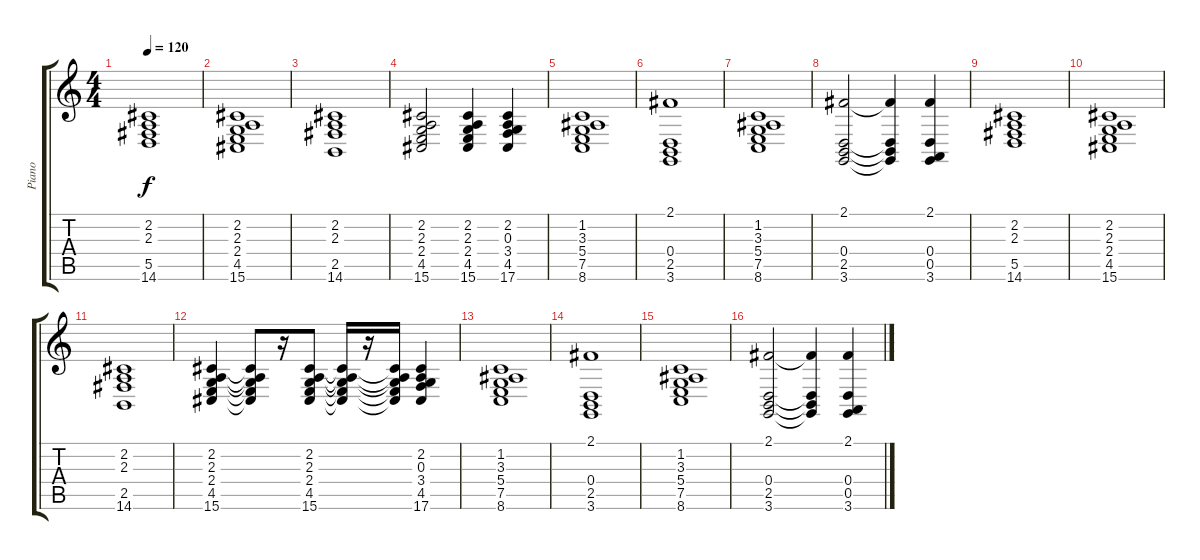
\track ("Piano" "Piano") {instrument acousticgrandpiano}
\staff {score tabs}
\tuning (E4 B3 G3 D3 A2 E2) {hide}
\ts (4 4)
\tempo 120
\clef g2
\ks c
(2.2 2.3 5.5 14.6).1{dy f} |
(2.2 2.3 2.4 4.5 15.6).1 |
(2.2 2.3 2.5 14.6).1 |
(2.2 2.3 2.4 4.5 15.6).2 (2.2 2.3 2.4 4.5 15.6).4 (2.2 0.3 3.4 4.5 17.6).4 |
(1.2 3.3 5.4 7.5 8.6).1 |
(2.1 0.4 2.5 3.6).1 |
(1.2 3.3 5.4 7.5 8.6).1 |
(2.1 0.4 2.5 3.6).2 (2.1{t} 0.4{t} 2.5{t} 3.6{t}).4 (2.1 0.4 0.5 3.6).4 |
(2.2 2.3 5.5 14.6).1 |
(2.2 2.3 2.4 4.5 15.6).1 |
(2.2 2.3 2.5 14.6).1 |
(2.2 2.3 2.4 4.5 15.6).4 (2.2{t} 2.3{t} 2.4{t} 4.5{t} 15.6{t}).8 r.16 (2.2 2.3 2.4 4.5 15.6).8 (2.2{t} 2.3{t} 2.4{t} 4.5{t} 15.6{t}).16 r.16 (2.2{t} 2.3{t} 2.4{t} 4.5{t} 15.6{t}).16 (2.2 0.3 3.4 4.5 17.6).4 |
(1.2 3.3 5.4 7.5 8.6).1 |
(2.1 0.4 2.5 3.6).1 |
(1.2 3.3 5.4 7.5 8.6).1 |
(2.1 0.4 2.5 3.6).2 (2.1{t} 0.4{t} 2.5{t} 3.6{t}).4 (2.1 0.4 0.5 3.6).4
